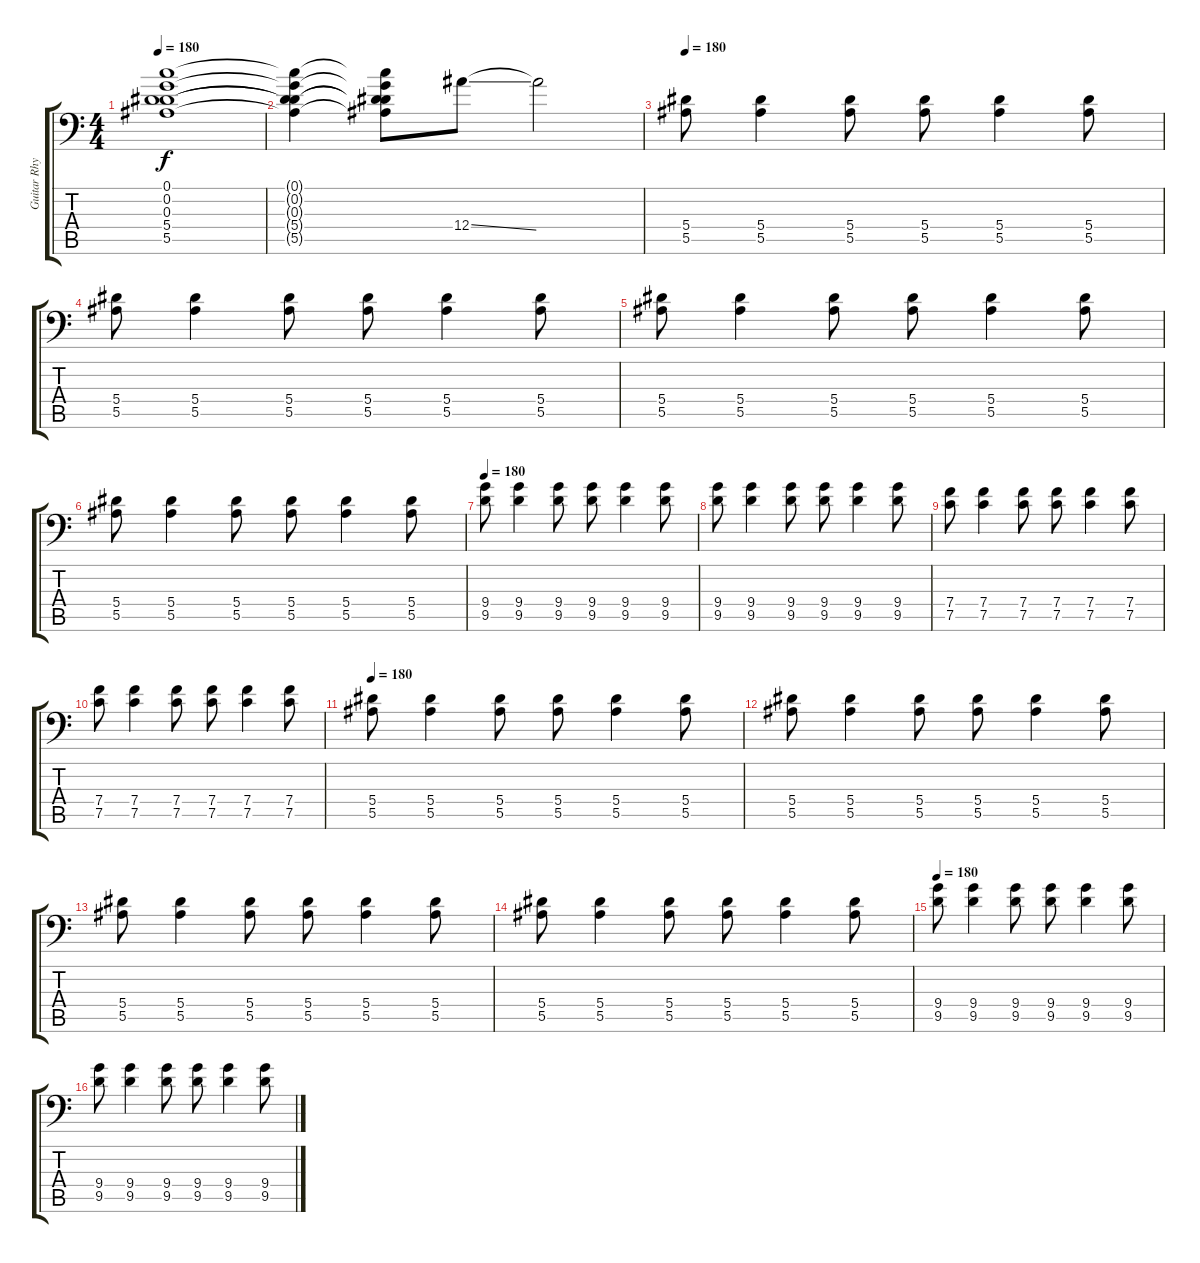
\track ("Guitar Rhytm" "Guitar Rhy") {instrument distortionguitar}
\staff {score tabs}
\tuning (C4 G3 Eb3 Bb2 F2 Bb1) {hide}
\ts (4 4)
\tempo 180
\clef f4
\ks c
(0.1 0.2 0.3 5.4 5.5).1{dy f} |
(0.1{t} 0.2{t} 0.3{t} 5.4{t} 5.5{t}).4 (0.1{t} 0.2{t} 0.3{t} 5.4{t} 5.5{t}).8 12.4{ss}.8 12.4{t}.2 |
\tempo 180
(5.4 5.5).8 (5.4 5.5).4 (5.4 5.5).8 (5.4 5.5).8 (5.4 5.5).4 (5.4 5.5).8 |
(5.4 5.5).8 (5.4 5.5).4 (5.4 5.5).8 (5.4 5.5).8 (5.4 5.5).4 (5.4 5.5).8 |
(5.4 5.5).8 (5.4 5.5).4 (5.4 5.5).8 (5.4 5.5).8 (5.4 5.5).4 (5.4 5.5).8 |
(5.4 5.5).8 (5.4 5.5).4 (5.4 5.5).8 (5.4 5.5).8 (5.4 5.5).4 (5.4 5.5).8 |
\tempo 180
(9.4 9.5).8 (9.4 9.5).4 (9.4 9.5).8 (9.4 9.5).8 (9.4 9.5).4 (9.4 9.5).8 |
(9.4 9.5).8 (9.4 9.5).4 (9.4 9.5).8 (9.4 9.5).8 (9.4 9.5).4 (9.4 9.5).8 |
(7.4 7.5).8 (7.4 7.5).4 (7.4 7.5).8 (7.4 7.5).8 (7.4 7.5).4 (7.4 7.5).8 |
(7.4 7.5).8 (7.4 7.5).4 (7.4 7.5).8 (7.4 7.5).8 (7.4 7.5).4 (7.4 7.5).8 |
\tempo 180
(5.4 5.5).8 (5.4 5.5).4 (5.4 5.5).8 (5.4 5.5).8 (5.4 5.5).4 (5.4 5.5).8 |
(5.4 5.5).8 (5.4 5.5).4 (5.4 5.5).8 (5.4 5.5).8 (5.4 5.5).4 (5.4 5.5).8 |
(5.4 5.5).8 (5.4 5.5).4 (5.4 5.5).8 (5.4 5.5).8 (5.4 5.5).4 (5.4 5.5).8 |
(5.4 5.5).8 (5.4 5.5).4 (5.4 5.5).8 (5.4 5.5).8 (5.4 5.5).4 (5.4 5.5).8 |
\tempo 180
(9.4 9.5).8 (9.4 9.5).4 (9.4 9.5).8 (9.4 9.5).8 (9.4 9.5).4 (9.4 9.5).8 |
(9.4 9.5).8 (9.4 9.5).4 (9.4 9.5).8 (9.4 9.5).8 (9.4 9.5).4 (9.4 9.5).8
